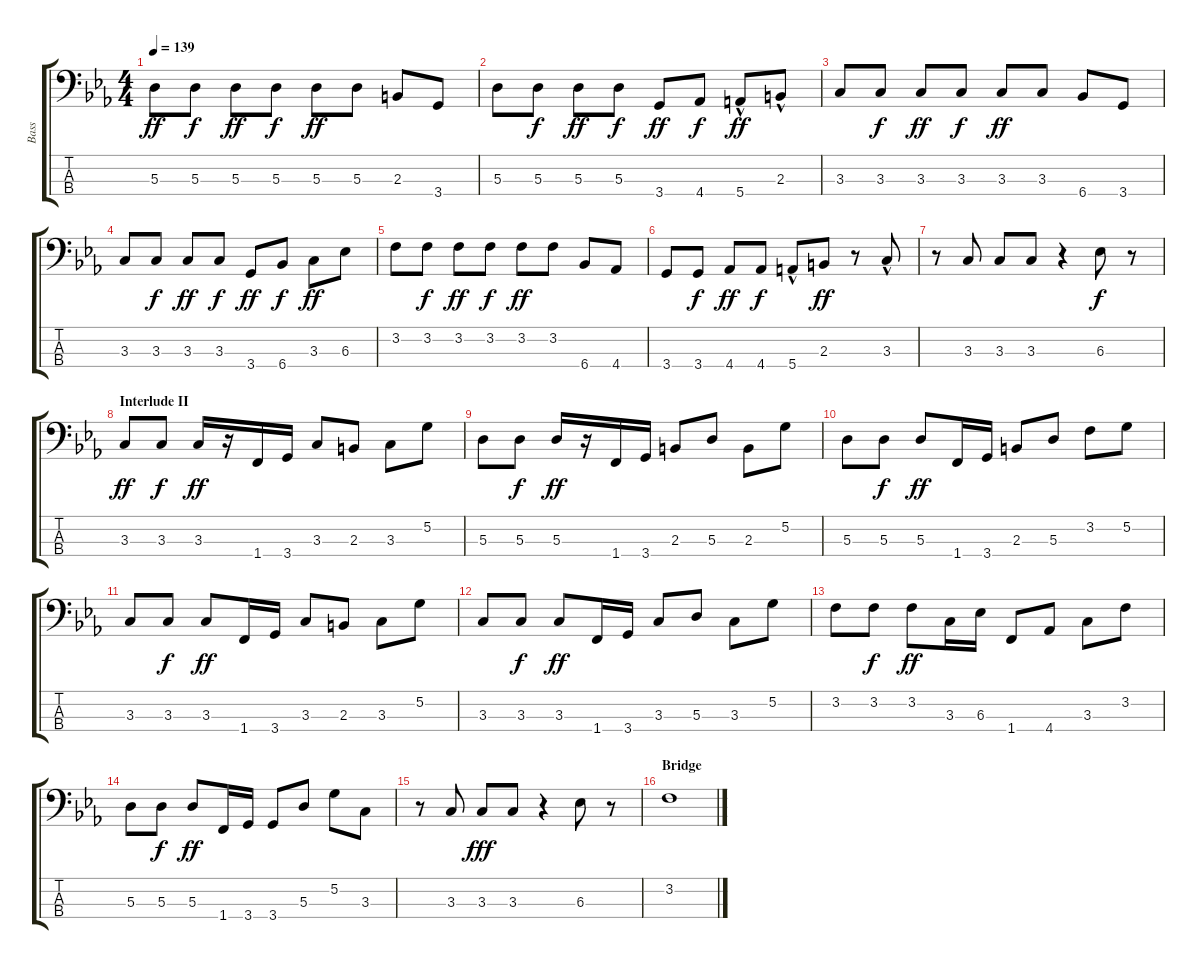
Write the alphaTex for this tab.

\track ("Bass" "Bass") {instrument slapbass1}
\staff {score tabs}
\tuning (G2 D2 A1 E1) {hide}
\ts (4 4)
\tempo 139
\clef f4
\ks cminor
5.3.8{dy ff} 5.3.8{dy f} 5.3.8{dy ff} 5.3.8{dy f} 5.3.8{dy ff} 5.3.8 2.3.8 3.4.8 |
5.3.8 5.3.8{dy f} 5.3.8{dy ff} 5.3.8{dy f} 3.4.8{dy ff} 4.4.8{dy f} 5.4{hac}.8{dy ff} 2.3{hac}.8 |
3.3.8 3.3.8{dy f} 3.3.8{dy ff} 3.3.8{dy f} 3.3.8{dy ff} 3.3.8 6.4.8 3.4.8 |
3.3.8 3.3.8{dy f} 3.3.8{dy ff} 3.3.8{dy f} 3.4.8{dy ff} 6.4.8{dy f} 3.3.8{dy ff} 6.3.8 |
3.2.8 3.2.8{dy f} 3.2.8{dy ff} 3.2.8{dy f} 3.2.8{dy ff} 3.2.8 6.4.8 4.4.8 |
3.4.8 3.4.8{dy f} 4.4.8{dy ff} 4.4.8{dy f} 5.4{hac}.8 2.3.8{dy ff} r.8 3.3{hac}.8 |
r.8 3.3.8 3.3.8 3.3.8 r.4 6.3.8{dy f} r.8 |
\section ("" "Interlude II")
3.3.8{dy ff} 3.3.8{dy f} 3.3.16{dy ff} r.16 1.4.16 3.4.16 3.3.8 2.3.8 3.3.8 5.2.8 |
5.3.8 5.3.8{dy f} 5.3.16{dy ff} r.16 1.4.16 3.4.16 2.3.8 5.3.8 2.3.8 5.2.8 |
5.3.8 5.3.8{dy f} 5.3.8{dy ff} 1.4.16 3.4.16 2.3.8 5.3.8 3.2.8 5.2.8 |
3.3.8 3.3.8{dy f} 3.3.8{dy ff} 1.4.16 3.4.16 3.3.8 2.3.8 3.3.8 5.2.8 |
3.3.8 3.3.8{dy f} 3.3.8{dy ff} 1.4.16 3.4.16 3.3.8 5.3.8 3.3.8 5.2.8 |
3.2.8 3.2.8{dy f} 3.2.8{dy ff} 3.3.16 6.3.16 1.4.8 4.4.8 3.3.8 3.2.8 |
5.3.8 5.3.8{dy f} 5.3.8{dy ff} 1.4.16 3.4.16 3.4.8 5.3.8 5.2.8 3.3.8 |
r.8 3.3.8 3.3.8{dy fff} 3.3.8 r.4 6.3.8 r.8 |
\section ("" "Bridge")
3.2.1
